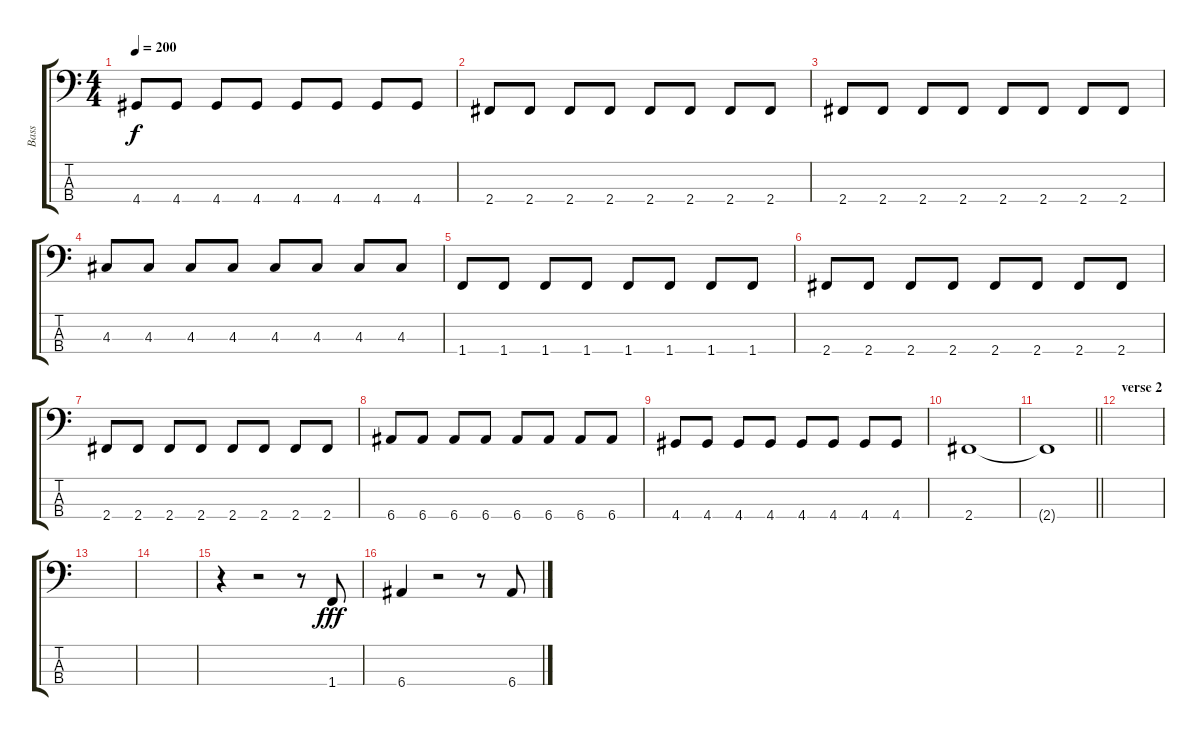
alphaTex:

\track ("Bass" "Bass") {instrument electricbassfinger}
\staff {score tabs}
\tuning (G2 D2 A1 E1) {hide}
\ts (4 4)
\tempo 200
\clef f4
\ks c
4.4.8{dy f} 4.4.8 4.4.8 4.4.8 4.4.8 4.4.8 4.4.8 4.4.8 |
2.4.8 2.4.8 2.4.8 2.4.8 2.4.8 2.4.8 2.4.8 2.4.8 |
2.4.8 2.4.8 2.4.8 2.4.8 2.4.8 2.4.8 2.4.8 2.4.8 |
4.3.8 4.3.8 4.3.8 4.3.8 4.3.8 4.3.8 4.3.8 4.3.8 |
1.4.8 1.4.8 1.4.8 1.4.8 1.4.8 1.4.8 1.4.8 1.4.8 |
2.4.8 2.4.8 2.4.8 2.4.8 2.4.8 2.4.8 2.4.8 2.4.8 |
2.4.8 2.4.8 2.4.8 2.4.8 2.4.8 2.4.8 2.4.8 2.4.8 |
6.4.8 6.4.8 6.4.8 6.4.8 6.4.8 6.4.8 6.4.8 6.4.8 |
4.4.8 4.4.8 4.4.8 4.4.8 4.4.8 4.4.8 4.4.8 4.4.8 |
2.4.1 |
\barLineRight lightlight
2.4{t}.1 |
\section ("" "verse 2")
|
|
|
r.4 r.2 r.8 1.4.8{dy fff} |
6.4.4 r.2 r.8 6.4.8
